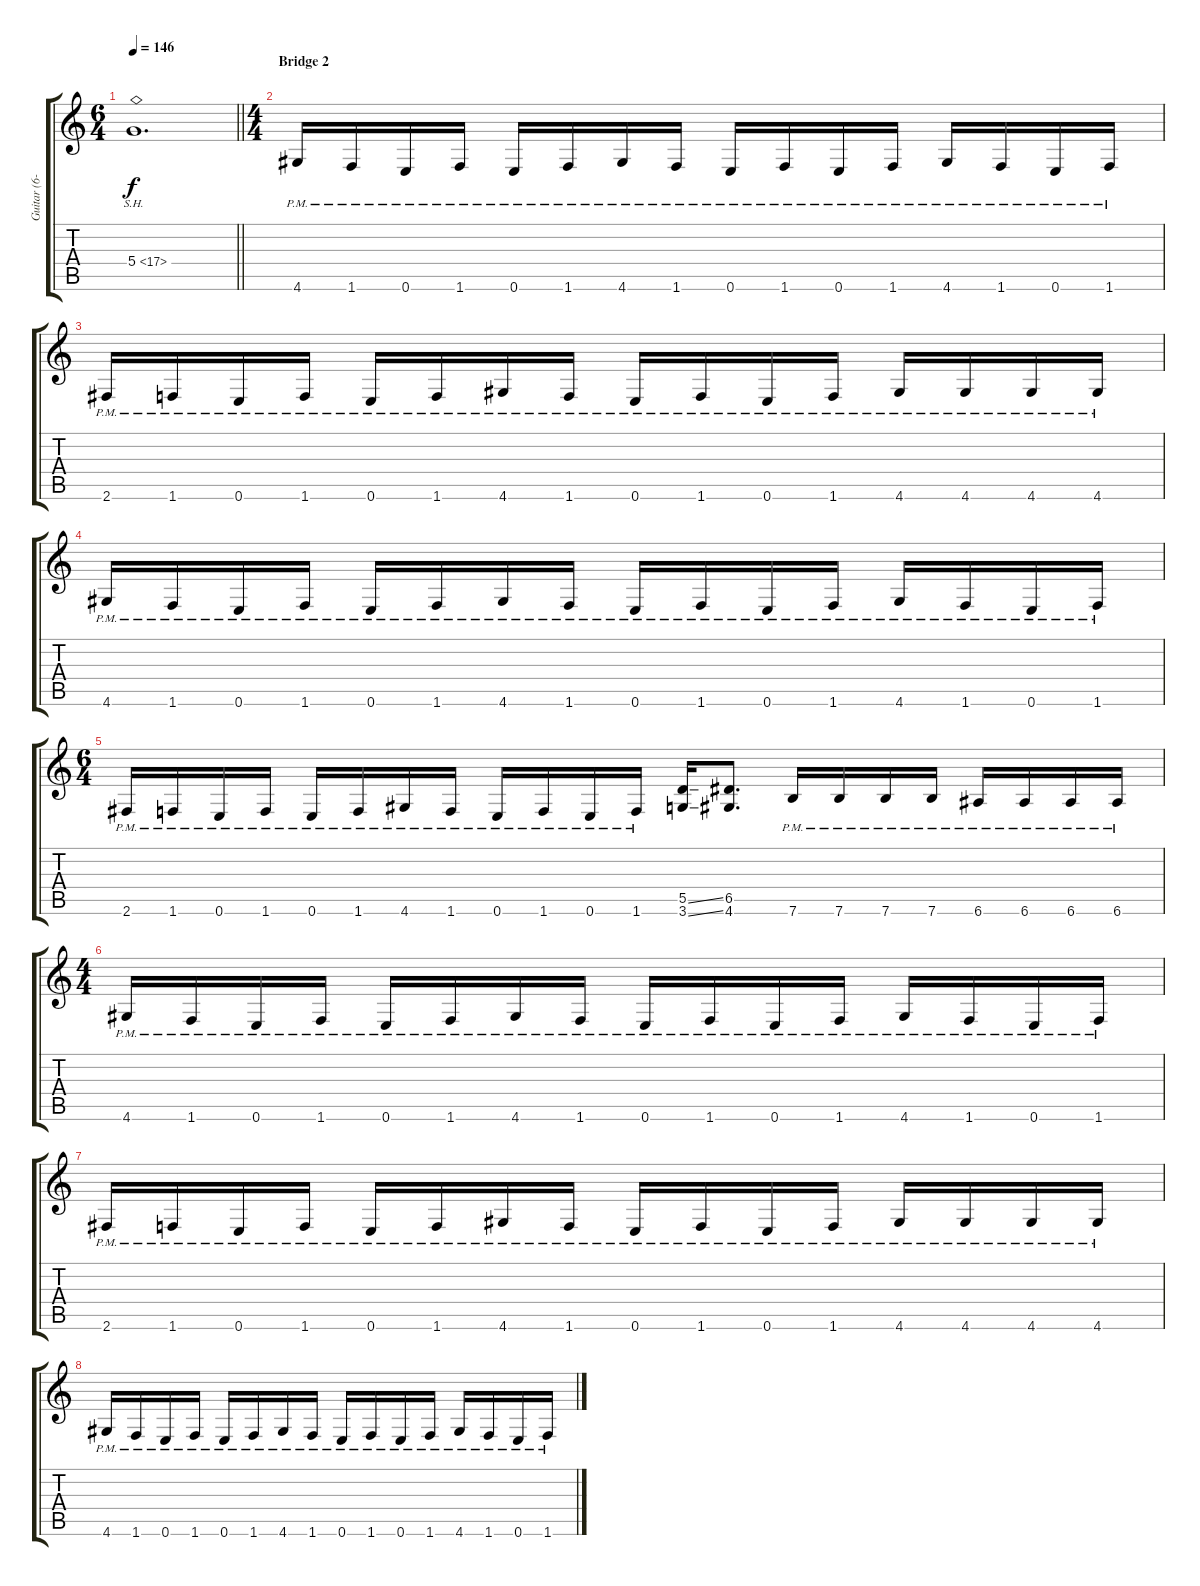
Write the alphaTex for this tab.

\track ("Guitar (6-string)" "Guitar (6-") {instrument distortionguitar}
\staff {score tabs}
\tuning (E4 B3 G3 D3 A2 E2) {hide}
\ts (6 4)
\tempo 146
\clef g2
\barLineRight lightlight
\ks c
5.4{sh 12}.1{d dy f} |
\ts (4 4)
\section ("" "Bridge 2")
4.6{pm}.16 1.6{pm}.16 0.6{pm}.16 1.6{pm}.16 0.6{pm}.16 1.6{pm}.16 4.6{pm}.16 1.6{pm}.16 0.6{pm}.16 1.6{pm}.16 0.6{pm}.16 1.6{pm}.16 4.6{pm}.16 1.6{pm}.16 0.6{pm}.16 1.6{pm}.16 |
2.6{pm}.16 1.6{pm}.16 0.6{pm}.16 1.6{pm}.16 0.6{pm}.16 1.6{pm}.16 4.6{pm}.16 1.6{pm}.16 0.6{pm}.16 1.6{pm}.16 0.6{pm}.16 1.6{pm}.16 4.6{pm}.16 4.6{pm}.16 4.6{pm}.16 4.6{pm}.16 |
4.6{pm}.16 1.6{pm}.16 0.6{pm}.16 1.6{pm}.16 0.6{pm}.16 1.6{pm}.16 4.6{pm}.16 1.6{pm}.16 0.6{pm}.16 1.6{pm}.16 0.6{pm}.16 1.6{pm}.16 4.6{pm}.16 1.6{pm}.16 0.6{pm}.16 1.6{pm}.16 |
\ts (6 4)
2.6{pm}.16 1.6{pm}.16 0.6{pm}.16 1.6{pm}.16 0.6{pm}.16 1.6{pm}.16 4.6{pm}.16 1.6{pm}.16 0.6{pm}.16 1.6{pm}.16 0.6{pm}.16 1.6{pm}.16 (5.5{ss} 3.6{ss}).16 (6.5 4.6).8{d} 7.6{pm}.16 7.6{pm}.16 7.6{pm}.16 7.6{pm}.16 6.6{pm}.16 6.6{pm}.16 6.6{pm}.16 6.6{pm}.16 |
\ts (4 4)
4.6{pm}.16 1.6{pm}.16 0.6{pm}.16 1.6{pm}.16 0.6{pm}.16 1.6{pm}.16 4.6{pm}.16 1.6{pm}.16 0.6{pm}.16 1.6{pm}.16 0.6{pm}.16 1.6{pm}.16 4.6{pm}.16 1.6{pm}.16 0.6{pm}.16 1.6{pm}.16 |
2.6{pm}.16 1.6{pm}.16 0.6{pm}.16 1.6{pm}.16 0.6{pm}.16 1.6{pm}.16 4.6{pm}.16 1.6{pm}.16 0.6{pm}.16 1.6{pm}.16 0.6{pm}.16 1.6{pm}.16 4.6{pm}.16 4.6{pm}.16 4.6{pm}.16 4.6{pm}.16 |
4.6{pm}.16 1.6{pm}.16 0.6{pm}.16 1.6{pm}.16 0.6{pm}.16 1.6{pm}.16 4.6{pm}.16 1.6{pm}.16 0.6{pm}.16 1.6{pm}.16 0.6{pm}.16 1.6{pm}.16 4.6{pm}.16 1.6{pm}.16 0.6{pm}.16 1.6{pm}.16
